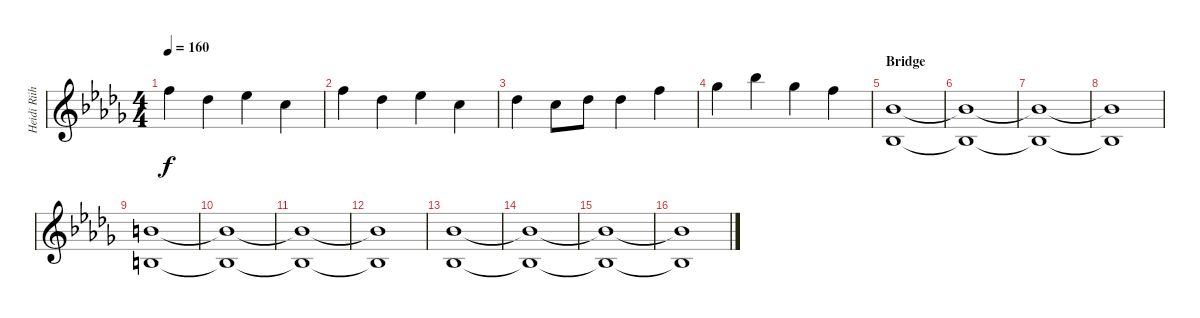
\track ("Heidi Riihinen (keyboards)" "Heidi Riih") {instrument choiraahs}
\staff {score}
\tuning (E4 B3 G3 D3 A2 E2 B1) {hide}
\ts (4 4)
\tempo 160
\clef g2
\ks bbminor
13.1.4{dy f} 9.1.4 11.1.4 8.1.4 |
13.1.4 9.1.4 11.1.4 8.1.4 |
9.1.4 8.1.8 9.1.8 9.1.4 13.1.4 |
14.1.4 18.1.4 14.1.4 13.1.4 |
\section ("" "Bridge")
(6.1 3.3).1 |
(6.1{t} 3.3{t}).1 |
(6.1{t} 3.3{t}).1 |
(6.1{t} 3.3{t}).1 |
(7.1 0.2).1 |
(7.1{t} 0.2{t}).1 |
(7.1{t} 0.2{t}).1 |
(7.1{t} 0.2{t}).1 |
(6.1 3.3).1 |
(6.1{t} 3.3{t}).1 |
(6.1{t} 3.3{t}).1 |
(6.1{t} 3.3{t}).1
